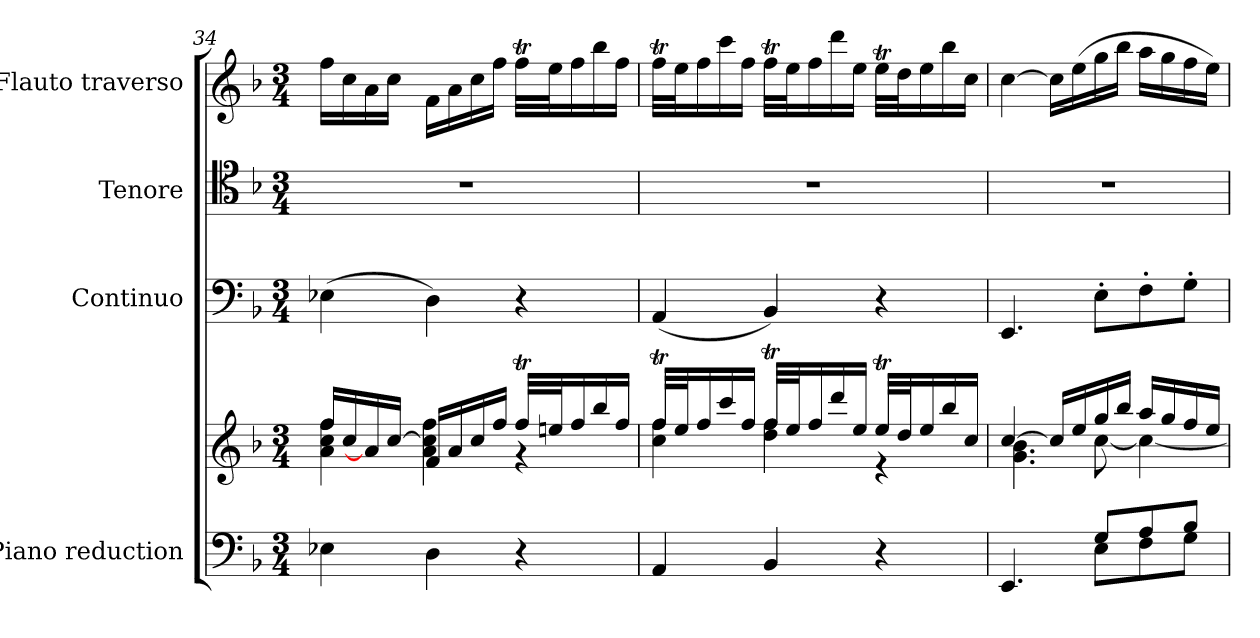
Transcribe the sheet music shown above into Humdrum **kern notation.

**kern	**kern	**kern	**kern	**kern
*part4	*part4	*part3	*part2	*part1
*staff5	*staff4	*staff3	*staff2	*staff1
*I"Piano reduction	*	*I"Continuo	*I"Tenore	*I"Flauto traverso
*I'Pno	*	*	*	*I'Fl
*clefF4	*clefG2	*clefF4	*clefC4	*clefG2
*k[b-]	*k[b-]	*k[b-]	*k[b-]	*k[b-]
*M3/4	*M3/4	*M3/4	*M3/4	*M3/4
=34	=34	=34	=34	=34
*	*^	*	*	*
4E-X\	16ff/LL	4a\ 4cc\ 4ff\	(>4E-X\	2.r	16ff\LL
.	16cc/	.	.	.	16cc\
.	16a/]	.	.	.	16a\
.	[16cc/JJ	.	.	.	16cc\JJ
4D\	16f/LL	4a\ 4cc\] 4ff\	4D\)	.	16f\LL
.	16a/	.	.	.	16a\
.	16cc/	.	.	.	16cc\
.	16ff/JJ	.	.	.	16ff\JJ
4r	32ffT/LLL	4r	4r	.	32ffT\LLL
.	32een/J	.	.	.	32ee\J
.	16ff/	.	.	.	16ff\
.	16bb-/	.	.	.	16bb-\
.	16ff/JJ	.	.	.	16ff\JJ
=35	=35	=35	=35	=35	=35
4AA/	32ffT/LLL	4cc\ 4ff\	(<4AA/	2.r	32ffT\LLL
.	32ee/J	.	.	.	32ee\J
.	16ff/	.	.	.	16ff\
.	16ccc/	.	.	.	16ccc\
.	16ff/JJ	.	.	.	16ff\JJ
4BB-/	32ffT/LLL	4dd\ 4ff\	4BB-/)	.	32ffT\LLL
.	32ee/J	.	.	.	32ee\J
.	16ff/	.	.	.	16ff\
.	16ddd/	.	.	.	16ddd\
.	16ee/JJ	.	.	.	16ee\JJ
4r	32eet/LLL	4r	4r	.	32eet\LLL
.	32dd/J	.	.	.	32dd\J
.	16ee/	.	.	.	16ee\
.	16bb-/	.	.	.	16bb-\
.	16cc/JJ	.	.	.	16cc\JJ
=36	=36	=36	=36	=36	=36
*^	*	*	*	*	*
4.EE/	4.ryy	[4cc/	4.g\ 4.b-\	4.EE/	2.r	[4cc\
.	.	16cc/LL]	.	.	.	16cc\LL]
.	.	16ee/	.	.	.	(>16ee\
8G/L	8E\L	16gg/	[8cc\	8E'\L	.	16gg\
.	.	16bb-/JJ	.	.	.	16bb-\JJ
8A/	8F\	16aa/LL	4cc\_	8F'\	.	16aa\LL
.	.	16gg/	.	.	.	16gg\
8B-/J	8G\J	16ff/	.	8G'\J	.	16ff\
.	.	16ee/JJ	.	.	.	16ee\JJ)
*v	*v	*	*	*	*	*
*	*v	*v	*	*	*
=	=	=	=	=
*-	*-	*-	*-	*-
